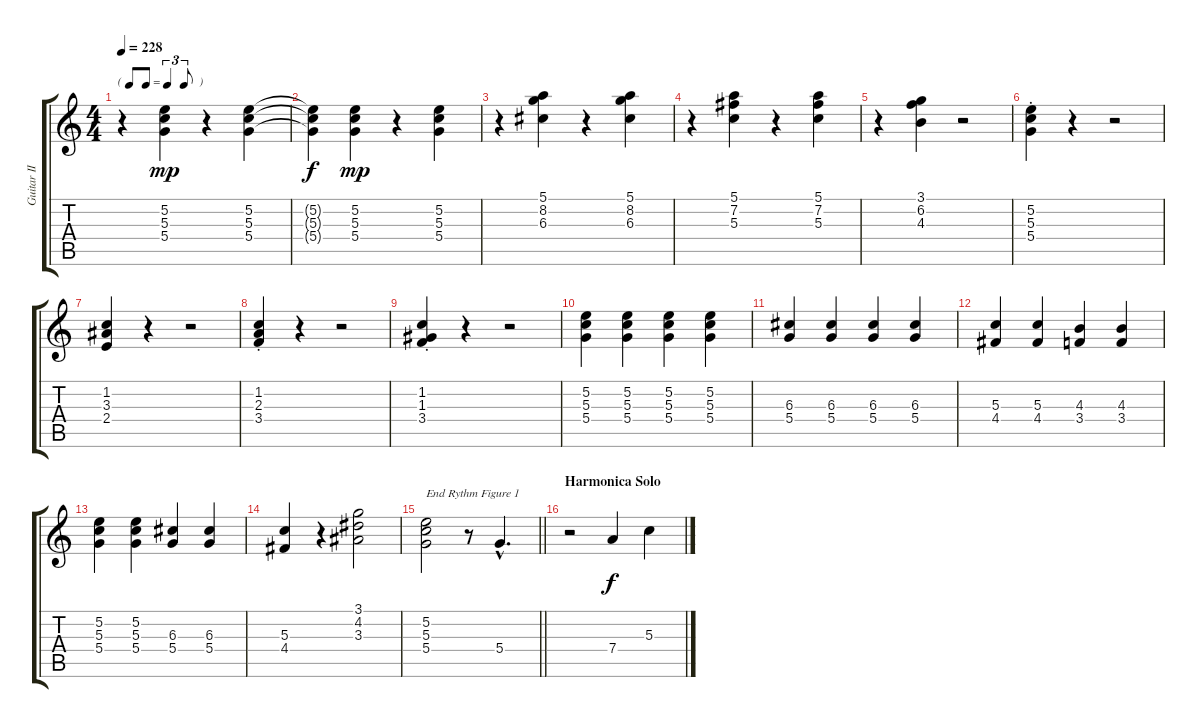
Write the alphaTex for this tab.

\track ("Guitar II [Dobro]" "Guitar II ") {instrument electricguitarjazz}
\staff {score tabs}
\tuning (E4 B3 G3 D3 A2 E2) {hide}
\ts (4 4)
\tf triplet8th
\tempo 228
\clef g2
\ks c
r.4{dy mp} (5.2 5.3 5.4).4 r.4 (5.2 5.3 5.4).4 |
(5.2{t} 5.3{t} 5.4{t}).4{dy f} (5.2 5.3 5.4).4{dy mp} r.4 (5.2 5.3 5.4).4 |
r.4 (5.1 8.2 6.3).4 r.4 (5.1 8.2 6.3).4 |
r.4 (5.1 7.2 5.3).4 r.4 (5.1 7.2 5.3).4 |
r.4 (3.1 6.2 4.3).4 r.2 |
(5.2{st} 5.3{st} 5.4{st}).4 r.4 r.2 |
(1.2 3.3 2.4).4 r.4 r.2 |
(1.2{st} 2.3{st} 3.4{st}).4 r.4 r.2 |
(1.2{st} 1.3{st} 3.4{st}).4 r.4 r.2 |
(5.2 5.3 5.4).4 (5.2 5.3 5.4).4 (5.2 5.3 5.4).4 (5.2 5.3 5.4).4 |
(6.3 5.4).4 (6.3 5.4).4 (6.3 5.4).4 (6.3 5.4).4 |
(5.3 4.4).4 (5.3 4.4).4 (4.3 3.4).4 (4.3 3.4).4 |
(5.2 5.3 5.4).4 (5.2 5.3 5.4).4 (6.3 5.4).4 (6.3 5.4).4 |
(5.3 4.4).4 r.4 (3.1 4.2 3.3).2 |
\barLineRight lightlight
(5.2 5.3 5.4).2{txt "End Rythm Figure 1"} r.8 5.4{hac}.4{d} |
\section ("" "Harmonica Solo")
r.2 7.4.4{dy f} 5.3.4
